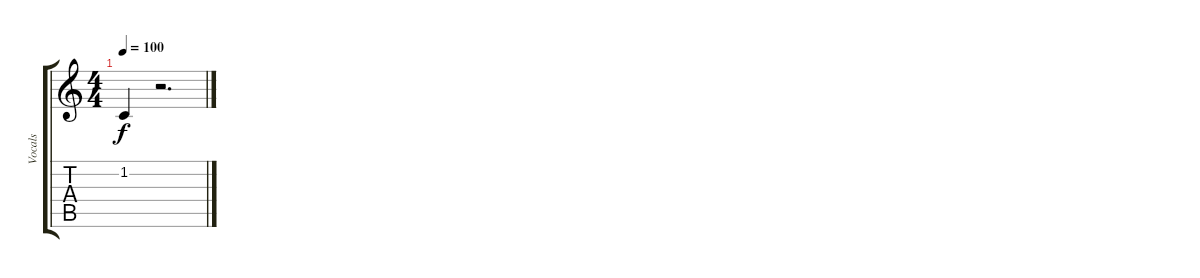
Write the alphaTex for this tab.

\track ("Vocals" "Vocals") {instrument altosax}
\staff {score tabs}
\tuning (E4 B3 G3 D3 A2 E2) {hide}
\ts (4 4)
\tempo 100
\clef g2
\ks c
1.2.4{dy f} r.2{d}
